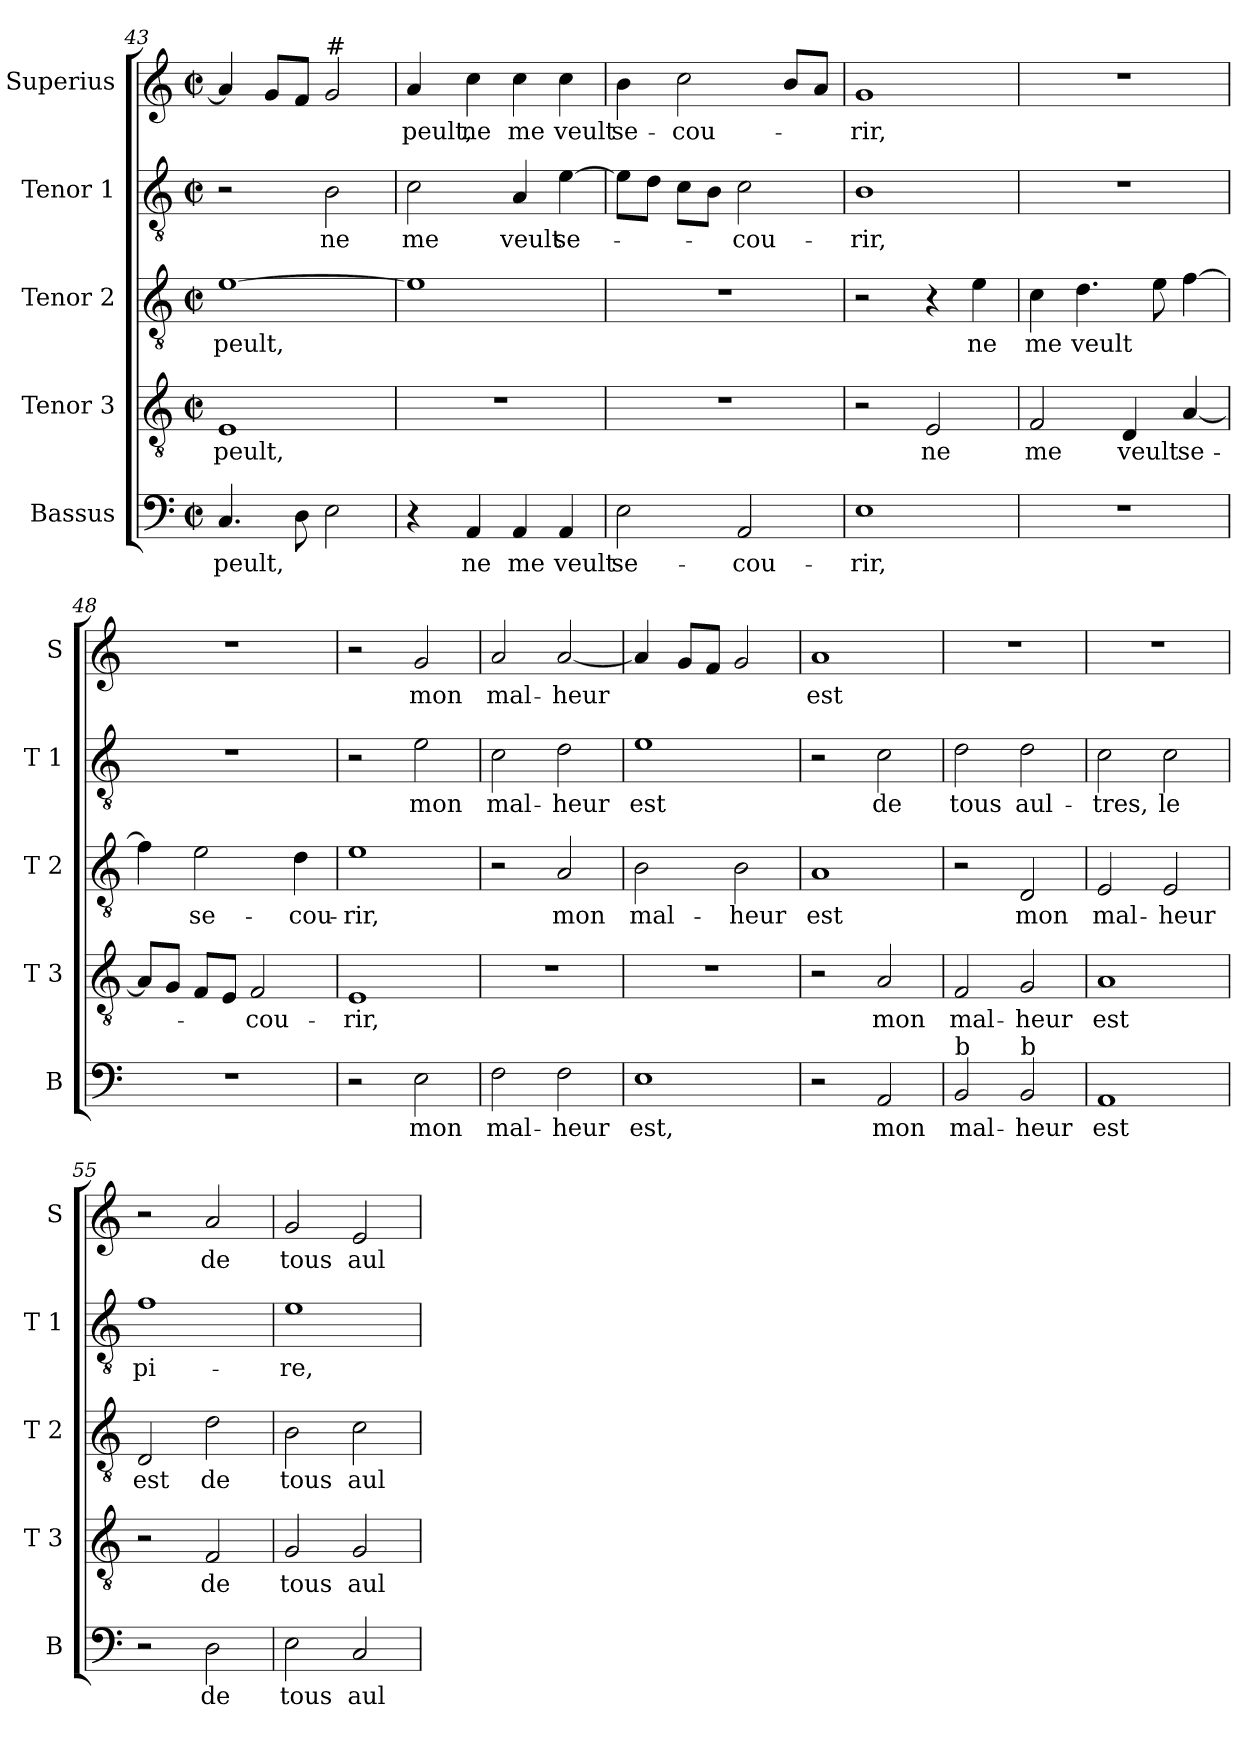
**kern	**text	**kern	**text	**kern	**text	**kern	**text	**kern	**text
*part5	*part5	*part4	*part4	*part3	*part3	*part2	*part2	*part1	*part1
*staff5	*staff5	*staff4	*staff4	*staff3	*staff3	*staff2	*staff2	*staff1	*staff1
*I"Bassus	*	*I"Tenor 3	*	*I"Tenor 2	*	*I"Tenor 1	*	*I"Superius	*
*I'B	*	*I'T 3	*	*I'T 2	*	*I'T 1	*	*I'S	*
*clefF4	*	*clefGv2	*	*clefGv2	*	*clefGv2	*	*clefG2	*
*k[]	*	*k[]	*	*k[]	*	*k[]	*	*k[]	*
*C:	*	*C:	*	*C:	*	*C:	*	*C:	*
*M2/2	*	*M2/2	*	*M2/2	*	*M2/2	*	*M2/2	*
*met(c|)	*	*met(c|)	*	*met(c|)	*	*met(c|)	*	*met(c|)	*
=43	=43	=43	=43	=43	=43	=43	=43	=43	=43
4.C/	peult,	1E	peult,	[1e	peult,	2r	.	4a/]	.
.	.	.	.	.	.	.	.	8g/L	.
8D\	.	.	.	.	.	.	.	8f/J	.
!	!	!	!	!	!	!	!	!LO:TX:a:t=#	!
2E\	.	.	.	.	.	2B\	ne	2g/	.
=44	=44	=44	=44	=44	=44	=44	=44	=44	=44
4r	.	1r	.	1e]	.	2c\	me	4a/	peult,
4AA/	ne	.	.	.	.	.	.	4cc\	ne
4AA/	me	.	.	.	.	4A/	veult	4cc\	me
4AA/	veult	.	.	.	.	[4e\	se-	4cc\	veult
=45	=45	=45	=45	=45	=45	=45	=45	=45	=45
2E\	se-	1r	.	1r	.	8e\L]	.	4b\	se-
.	.	.	.	.	.	8d\J	.	.	.
.	.	.	.	.	.	8c\L	.	2cc\	-cou-
.	.	.	.	.	.	8B\J	.	.	.
2AA/	-cou-	.	.	.	.	2c\	-cou-	.	.
.	.	.	.	.	.	.	.	8b/L	.
.	.	.	.	.	.	.	.	8a/J	.
=46	=46	=46	=46	=46	=46	=46	=46	=46	=46
1E	-rir,	2r	.	2r	.	1B	-rir,	1g	-rir,
.	.	2E/	ne	4r	.	.	.	.	.
.	.	.	.	4e\	ne	.	.	.	.
=47	=47	=47	=47	=47	=47	=47	=47	=47	=47
1r	.	2F/	me	4c\	me	1r	.	1r	.
.	.	.	.	4.d\	veult	.	.	.	.
.	.	4D/	veult	.	.	.	.	.	.
.	.	.	.	8e\	.	.	.	.	.
.	.	[4A/	se-	[4f\	.	.	.	.	.
!!LO:PB:g=z
=48	=48	=48	=48	=48	=48	=48	=48	=48	=48
1r	.	8A/L]	.	4f\]	.	1r	.	1r	.
.	.	8G/J	.	.	.	.	.	.	.
.	.	8F/L	.	2e\	se-	.	.	.	.
.	.	8E/J	.	.	.	.	.	.	.
.	.	2F/	-cou-	.	.	.	.	.	.
.	.	.	.	4d\	-cou-	.	.	.	.
=49	=49	=49	=49	=49	=49	=49	=49	=49	=49
2r	.	1E	-rir,	1e	-rir,	2r	.	2r	.
2E\	mon	.	.	.	.	2e\	mon	2g/	mon
=50	=50	=50	=50	=50	=50	=50	=50	=50	=50
2F\	mal-	1r	.	2r	.	2c\	mal-	2a/	mal-
2F\	-heur	.	.	2A/	mon	2d\	-heur	[2a/	-heur
=51	=51	=51	=51	=51	=51	=51	=51	=51	=51
1E	est,	1r	.	2B\	mal-	1e	est	4a/]	.
.	.	.	.	.	.	.	.	8g/L	.
.	.	.	.	.	.	.	.	8f/J	.
.	.	.	.	2B\	-heur	.	.	2g/	.
=52	=52	=52	=52	=52	=52	=52	=52	=52	=52
2r	.	2r	.	1A	est	2r	.	1a	est
2AA/	mon	2A/	mon	.	.	2c\	de	.	.
=53	=53	=53	=53	=53	=53	=53	=53	=53	=53
!LO:TX:a:t=b	!	!	!	!	!	!	!	!	!
2BB/	mal-	2F/	mal-	2r	.	2d\	tous	1r	.
!LO:TX:a:t=b	!	!	!	!	!	!	!	!	!
2BB/	-heur	2G/	-heur	2D/	mon	2d\	aul-	.	.
!!LO:LB:g=z
=54	=54	=54	=54	=54	=54	=54	=54	=54	=54
1AA	est	1A	est	2E/	mal-	2c\	-tres,	1r	.
.	.	.	.	2E/	-heur	2c\	le	.	.
=55	=55	=55	=55	=55	=55	=55	=55	=55	=55
2r	.	2r	.	2D/	est	1f	pi-	2r	.
2D\	de	2F/	de	2d\	de	.	.	2a/	de
=56	=56	=56	=56	=56	=56	=56	=56	=56	=56
2E\	tous	2G/	tous	2B\	tous	1e	-re,	2g/	tous
2C/	aul-	2G/	aul-	2c\	aul-	.	.	2e/	aul-
=	=	=	=	=	=	=	=	=	=
*-	*-	*-	*-	*-	*-	*-	*-	*-	*-
